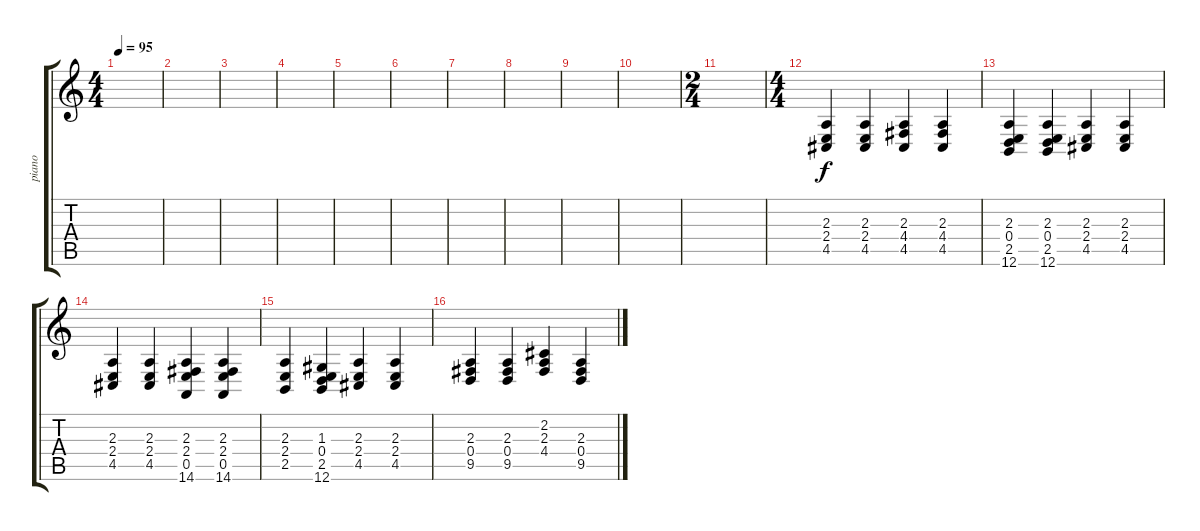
\track ("piano" "piano") {instrument acousticgrandpiano}
\staff {score tabs}
\tuning (E4 B3 G3 D3 A2 E2) {hide}
\ts (4 4)
\tempo 95
\clef g2
\ks c
|
|
|
|
|
|
|
|
|
|
\ts (2 4)
|
\ts (4 4)
(2.3 2.4 4.5).4 (2.3 2.4 4.5).4 (2.3 4.4 4.5).4 (2.3 4.4 4.5).4 |
(2.3 0.4 2.5 12.6).4 (2.3 0.4 2.5 12.6).4 (2.3 2.4 4.5).4 (2.3 2.4 4.5).4 |
(2.3 2.4 4.5).4 (2.3 2.4 4.5).4 (2.3 2.4 0.5 14.6).4 (2.3 2.4 0.5 14.6).4 |
(2.3 2.4 2.5).4 (1.3 0.4 2.5 12.6).4 (2.3 2.4 4.5).4 (2.3 2.4 4.5).4 |
(2.3 0.4 9.5).4 (2.3 0.4 9.5).4 (2.2 2.3 4.4).4 (2.3 0.4 9.5).4
